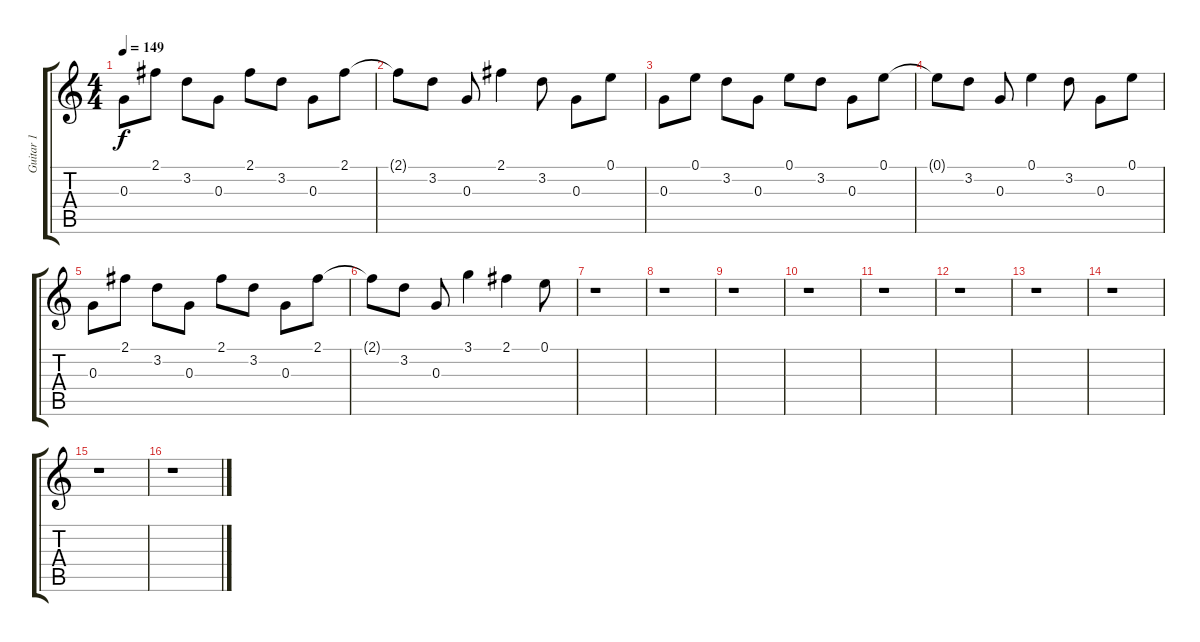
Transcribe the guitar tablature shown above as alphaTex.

\track ("Guitar 1" "Guitar 1") {instrument electricguitarclean}
\staff {score tabs}
\tuning (E4 B3 G3 D3 A2 E2) {hide}
\ts (4 4)
\tempo 149
\clef g2
\ks c
0.3.8{dy f} 2.1.8 3.2.8 0.3.8 2.1.8 3.2.8 0.3.8 2.1.8 |
2.1{t}.8 3.2.8 0.3.8 2.1.4 3.2.8 0.3.8 0.1.8 |
0.3.8 0.1.8 3.2.8 0.3.8 0.1.8 3.2.8 0.3.8 0.1.8 |
0.1{t}.8 3.2.8 0.3.8 0.1.4 3.2.8 0.3.8 0.1.8 |
0.3.8 2.1.8 3.2.8 0.3.8 2.1.8 3.2.8 0.3.8 2.1.8 |
2.1{t}.8 3.2.8 0.3.8 3.1.4 2.1.4 0.1.8 |
r.1 |
r.1 |
r.1 |
r.1 |
r.1 |
r.1 |
r.1 |
r.1 |
r.1 |
r.1
